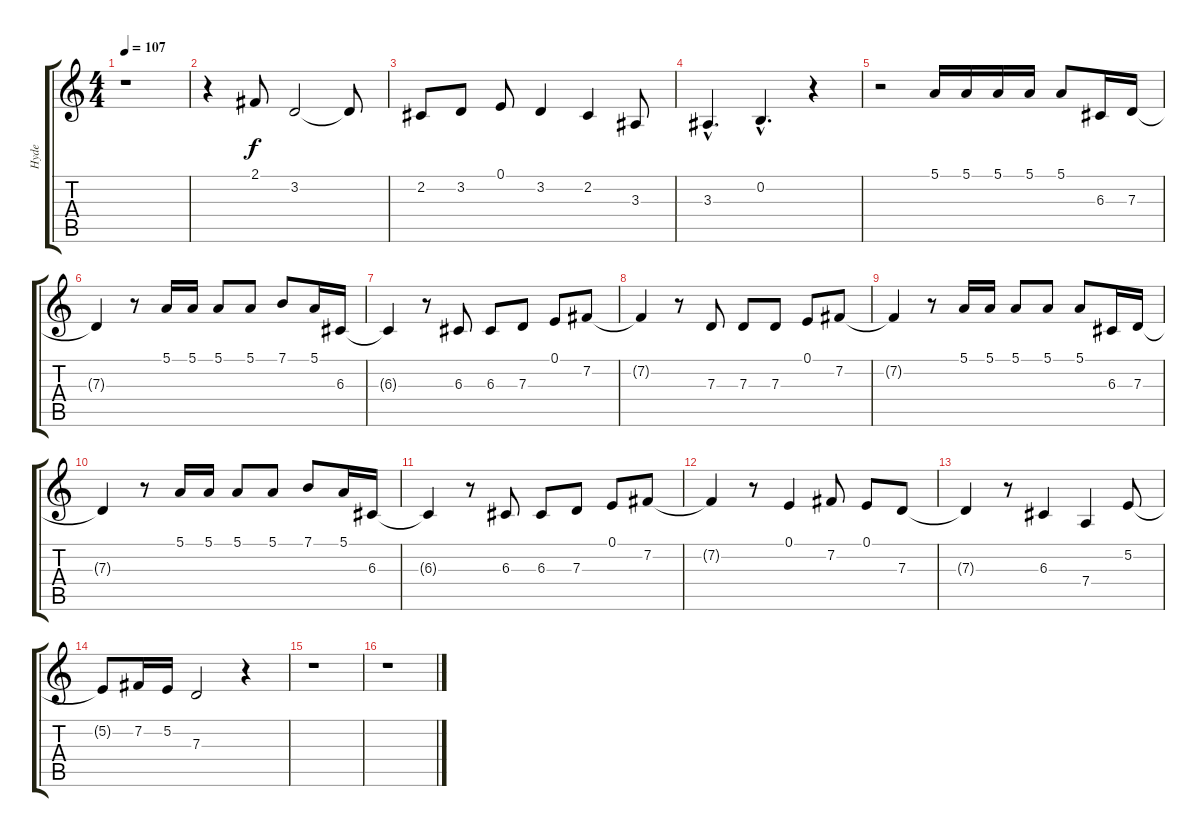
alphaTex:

\track ("Hyde" "Hyde") {instrument flute}
\staff {score tabs}
\tuning (E4 B3 G3 D3 A2 E2) {hide}
\ts (4 4)
\tempo 107
\clef g2
\ks c
r.1{dy f} |
r.4 2.1.8 3.2.2 3.2{t}.8 |
2.2.8 3.2.8 0.1.8 3.2.4 2.2.4 3.3.8 |
3.3{hac}.4{d} 0.2{hac}.4{d} r.4 |
r.2 5.1.16{balance 8} 5.1.16{volume 16 balance 8} 5.1.16{volume 16 balance 8} 5.1.16{volume 16 balance 8} 5.1.8{volume 16 balance 8} 6.3.16{volume 16 balance 8} 7.3.16{volume 16 balance 8} |
7.3{t}.4 r.8 5.1.16{volume 16} 5.1.16{volume 16} 5.1.8{volume 16} 5.1.8{volume 16} 7.1.8{volume 16} 5.1.16{volume 16} 6.3.16 |
6.3{t}.4 r.8 6.3.8 6.3.8 7.3.8 0.1.8 7.2.8 |
7.2{t}.4 r.8 7.3.8 7.3.8 7.3.8 0.1.8 7.2.8 |
7.2{t}.4 r.8 5.1.16 5.1.16 5.1.8 5.1.8 5.1.8 6.3.16 7.3.16 |
7.3{t}.4 r.8 5.1.16 5.1.16 5.1.8 5.1.8 7.1.8 5.1.16 6.3.16 |
6.3{t}.4 r.8 6.3.8 6.3.8 7.3.8 0.1.8 7.2.8 |
7.2{t}.4 r.8 0.1.4 7.2.8 0.1.8 7.3.8 |
7.3{t}.4 r.8 6.3.4 7.4.4 5.2.8 |
5.2{t}.8 7.2.16 5.2.16 7.3.2 r.4 |
r.1 |
r.1
